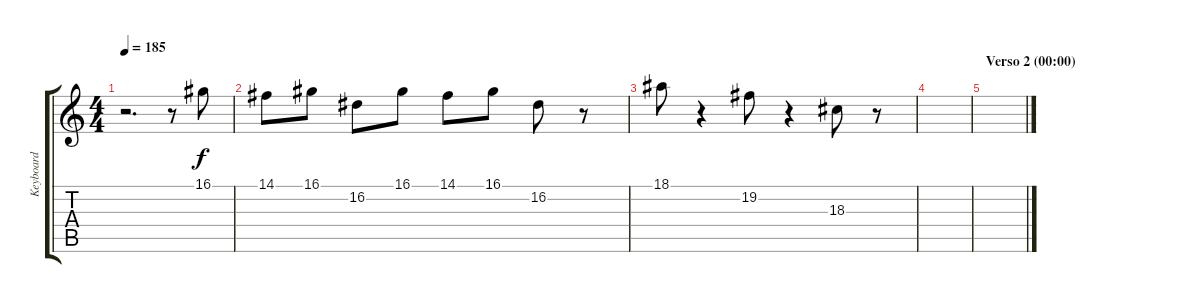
\track ("Keyboard" "Keyboard") {instrument flute}
\staff {score tabs}
\tuning (E4 B3 G3 D3 A2 E2) {hide}
\ts (4 4)
\tempo 185
\clef g2
\ks c
r.2{d dy f} r.8 16.1.8 |
14.1.8 16.1.8 16.2.8 16.1.8 14.1.8 16.1.8 16.2.8 r.8 |
18.1.8 r.4 19.2.8 r.4 18.3.8 r.8 |
|
\section ("" "Verso 2 (00:00)")
